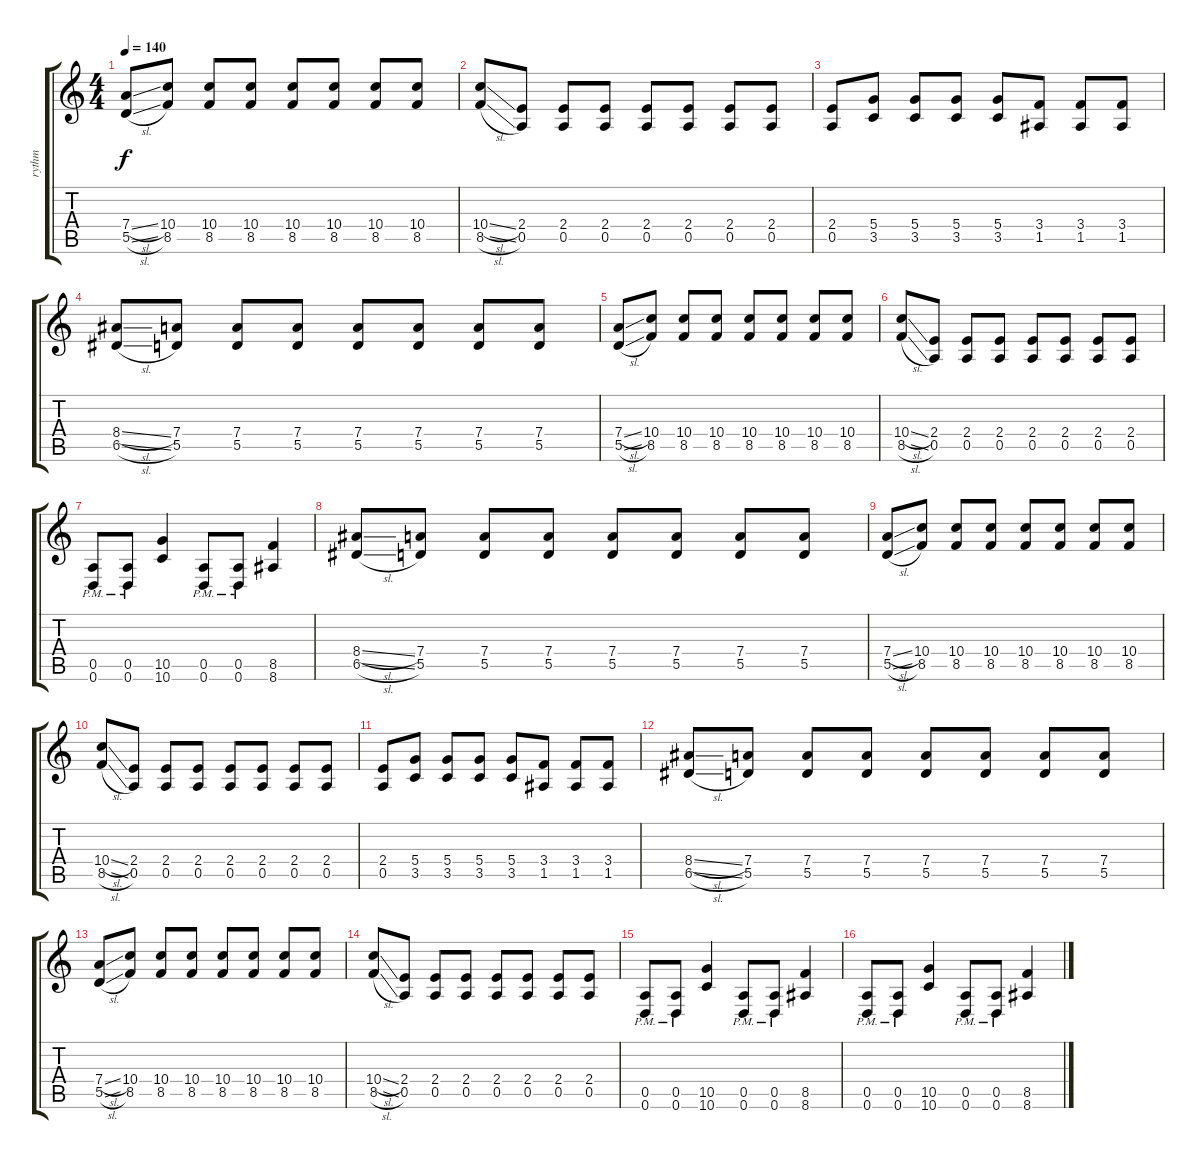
\track ("rythm" "rythm") {instrument distortionguitar}
\staff {score tabs}
\tuning (E4 B3 G3 D3 A2 D2) {hide}
\ts (4 4)
\tempo 140
\clef g2
\ks c
(7.4{sl} 5.5{sl}).8{dy f} (10.4 8.5).8 (10.4 8.5).8 (10.4 8.5).8 (10.4 8.5).8 (10.4 8.5).8 (10.4 8.5).8 (10.4 8.5).8 |
(10.4{sl} 8.5{sl}).8 (2.4 0.5).8 (2.4 0.5).8 (2.4 0.5).8 (2.4 0.5).8 (2.4 0.5).8 (2.4 0.5).8 (2.4 0.5).8 |
(2.4 0.5).8 (5.4 3.5).8 (5.4 3.5).8 (5.4 3.5).8 (5.4 3.5).8 (3.4 1.5).8 (3.4 1.5).8 (3.4 1.5).8 |
(8.4{sl} 6.5{sl}).8 (7.4 5.5).8 (7.4 5.5).8 (7.4 5.5).8 (7.4 5.5).8 (7.4 5.5).8 (7.4 5.5).8 (7.4 5.5).8 |
(7.4{sl} 5.5{sl}).8 (10.4 8.5).8 (10.4 8.5).8 (10.4 8.5).8 (10.4 8.5).8 (10.4 8.5).8 (10.4 8.5).8 (10.4 8.5).8 |
(10.4{sl} 8.5{sl}).8 (2.4 0.5).8 (2.4 0.5).8 (2.4 0.5).8 (2.4 0.5).8 (2.4 0.5).8 (2.4 0.5).8 (2.4 0.5).8 |
(0.5{pm} 0.6{pm}).8 (0.5{pm} 0.6{pm}).8 (10.5 10.6).4 (0.5{pm} 0.6{pm}).8 (0.5{pm} 0.6{pm}).8 (8.5 8.6).4 |
(8.4{sl} 6.5{sl}).8 (7.4 5.5).8 (7.4 5.5).8 (7.4 5.5).8 (7.4 5.5).8 (7.4 5.5).8 (7.4 5.5).8 (7.4 5.5).8 |
(7.4{sl} 5.5{sl}).8 (10.4 8.5).8 (10.4 8.5).8 (10.4 8.5).8 (10.4 8.5).8 (10.4 8.5).8 (10.4 8.5).8 (10.4 8.5).8 |
(10.4{sl} 8.5{sl}).8 (2.4 0.5).8 (2.4 0.5).8 (2.4 0.5).8 (2.4 0.5).8 (2.4 0.5).8 (2.4 0.5).8 (2.4 0.5).8 |
(2.4 0.5).8 (5.4 3.5).8 (5.4 3.5).8 (5.4 3.5).8 (5.4 3.5).8 (3.4 1.5).8 (3.4 1.5).8 (3.4 1.5).8 |
(8.4{sl} 6.5{sl}).8 (7.4 5.5).8 (7.4 5.5).8 (7.4 5.5).8 (7.4 5.5).8 (7.4 5.5).8 (7.4 5.5).8 (7.4 5.5).8 |
(7.4{sl} 5.5{sl}).8 (10.4 8.5).8 (10.4 8.5).8 (10.4 8.5).8 (10.4 8.5).8 (10.4 8.5).8 (10.4 8.5).8 (10.4 8.5).8 |
(10.4{sl} 8.5{sl}).8 (2.4 0.5).8 (2.4 0.5).8 (2.4 0.5).8 (2.4 0.5).8 (2.4 0.5).8 (2.4 0.5).8 (2.4 0.5).8 |
(0.5{pm} 0.6{pm}).8 (0.5{pm} 0.6{pm}).8 (10.5 10.6).4 (0.5{pm} 0.6{pm}).8 (0.5{pm} 0.6{pm}).8 (8.5 8.6).4 |
(0.5{pm} 0.6{pm}).8 (0.5{pm} 0.6{pm}).8 (10.5 10.6).4 (0.5{pm} 0.6{pm}).8 (0.5{pm} 0.6{pm}).8 (8.5 8.6).4
